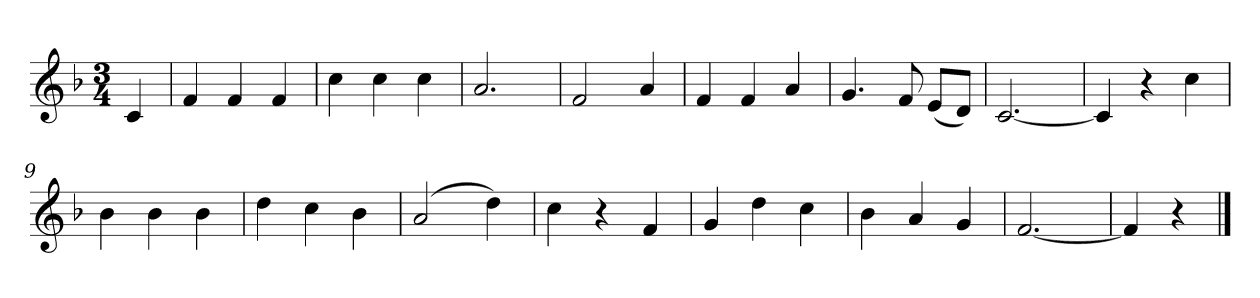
**kern
*part1
*staff1
*k[b-]
*M3/4
*MM120
=
4c
=1
4f
4f
4f
=2
4cc
4cc
4cc
=3
2.a
=4
2f
4a
=5
4f
4f
4a
=6
4.g
8f
(8eL
8dJ)
=7
[2.c
=8
4c]
4r
4cc
=9
4b-
4b-
4b-
=10
4dd
4cc
4b-
=11
(2a
4dd)
=12
4cc
4r
4f
=13
4g
4dd
4cc
=14
4b-
4a
4g
=15
[2.f
=16
4f]
4r
==
*-
